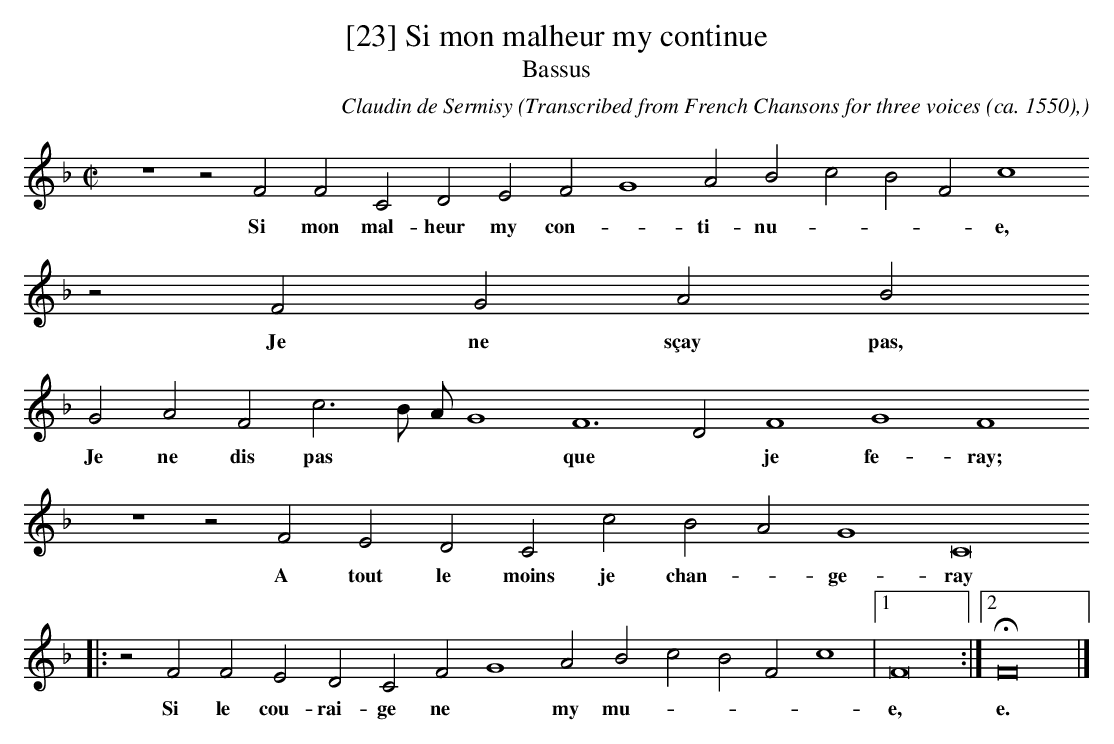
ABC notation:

X:1
T:[23] Si mon malheur my continue
T:Bassus
O: Transcribed from French Chansons for three voices (ca. 1550),
O: Part I: Three-Part Chansons Printed by Gardane (1541),
O: Edited by Courtney S. Adams, A-R Editions, Inc. Madison, Wisconsin
C: Claudin de Sermisy
M:C|
L:1/2
K:F -8va
z2 z F F C D E F G2 A B c B F c2
w: Si mon mal- heur my con- * ti- nu- * * *  e,
z F G A B
w: Je ne sçay pas,
G A F c3/2 B// A// G2 F3 D F2 G2 F2
w: Je ne dis pas * * * que * je fe- ray;
z2 z F E D C c B A G2 C4
w: A tout le moins je chan- * ge- ray
|: z F F E D C F G2 A B c B F c2 |1 F4 :|2 HF4 |]
w: Si le cou- rai- ge ne * my mu- * * * *  e, e.
